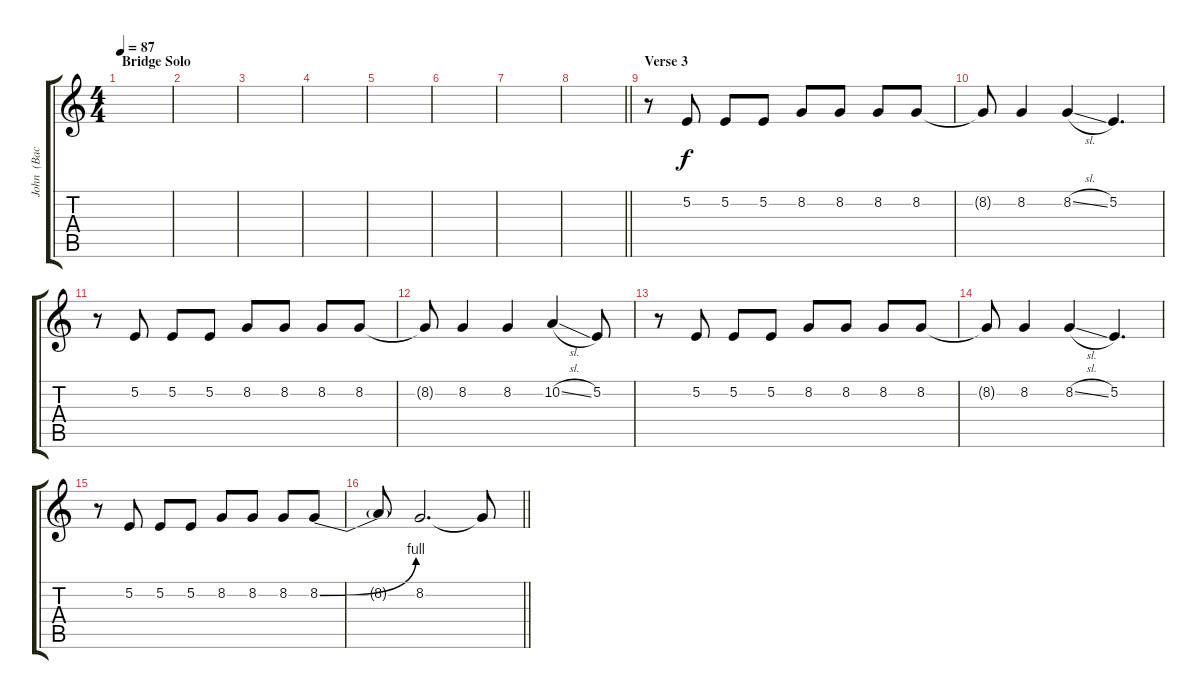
\track ("John  (Back Vocal)" "John  (Bac") {instrument choiraahs}
\staff {score tabs}
\tuning (E4 B3 G3 D3 A2 E2) {hide}
\ts (4 4)
\section ("" "Bridge Solo")
\tempo 87
\clef g2
\ks c
|
|
|
|
|
|
|
\barLineRight lightlight
|
\section ("" "Verse 3")
r.8 5.2.8 5.2.8 5.2.8 8.2.8 8.2.8 8.2.8 8.2.8 |
8.2{t}.8 8.2.4 8.2{sl}.4 5.2.4{d} |
r.8 5.2.8 5.2.8 5.2.8 8.2.8 8.2.8 8.2.8 8.2.8 |
8.2{t}.8 8.2.4 8.2.4 10.2{sl}.4 5.2.8 |
r.8 5.2.8 5.2.8 5.2.8 8.2.8 8.2.8 8.2.8 8.2.8 |
8.2{t}.8 8.2.4 8.2{sl}.4 5.2.4{d} |
r.8 5.2.8 5.2.8 5.2.8 8.2.8 8.2.8 8.2.8 8.2{be (bend 0 0 60 4)}.8 |
\barLineRight lightlight
8.2{t}.8 8.2.2{d} 8.2{t}.8
